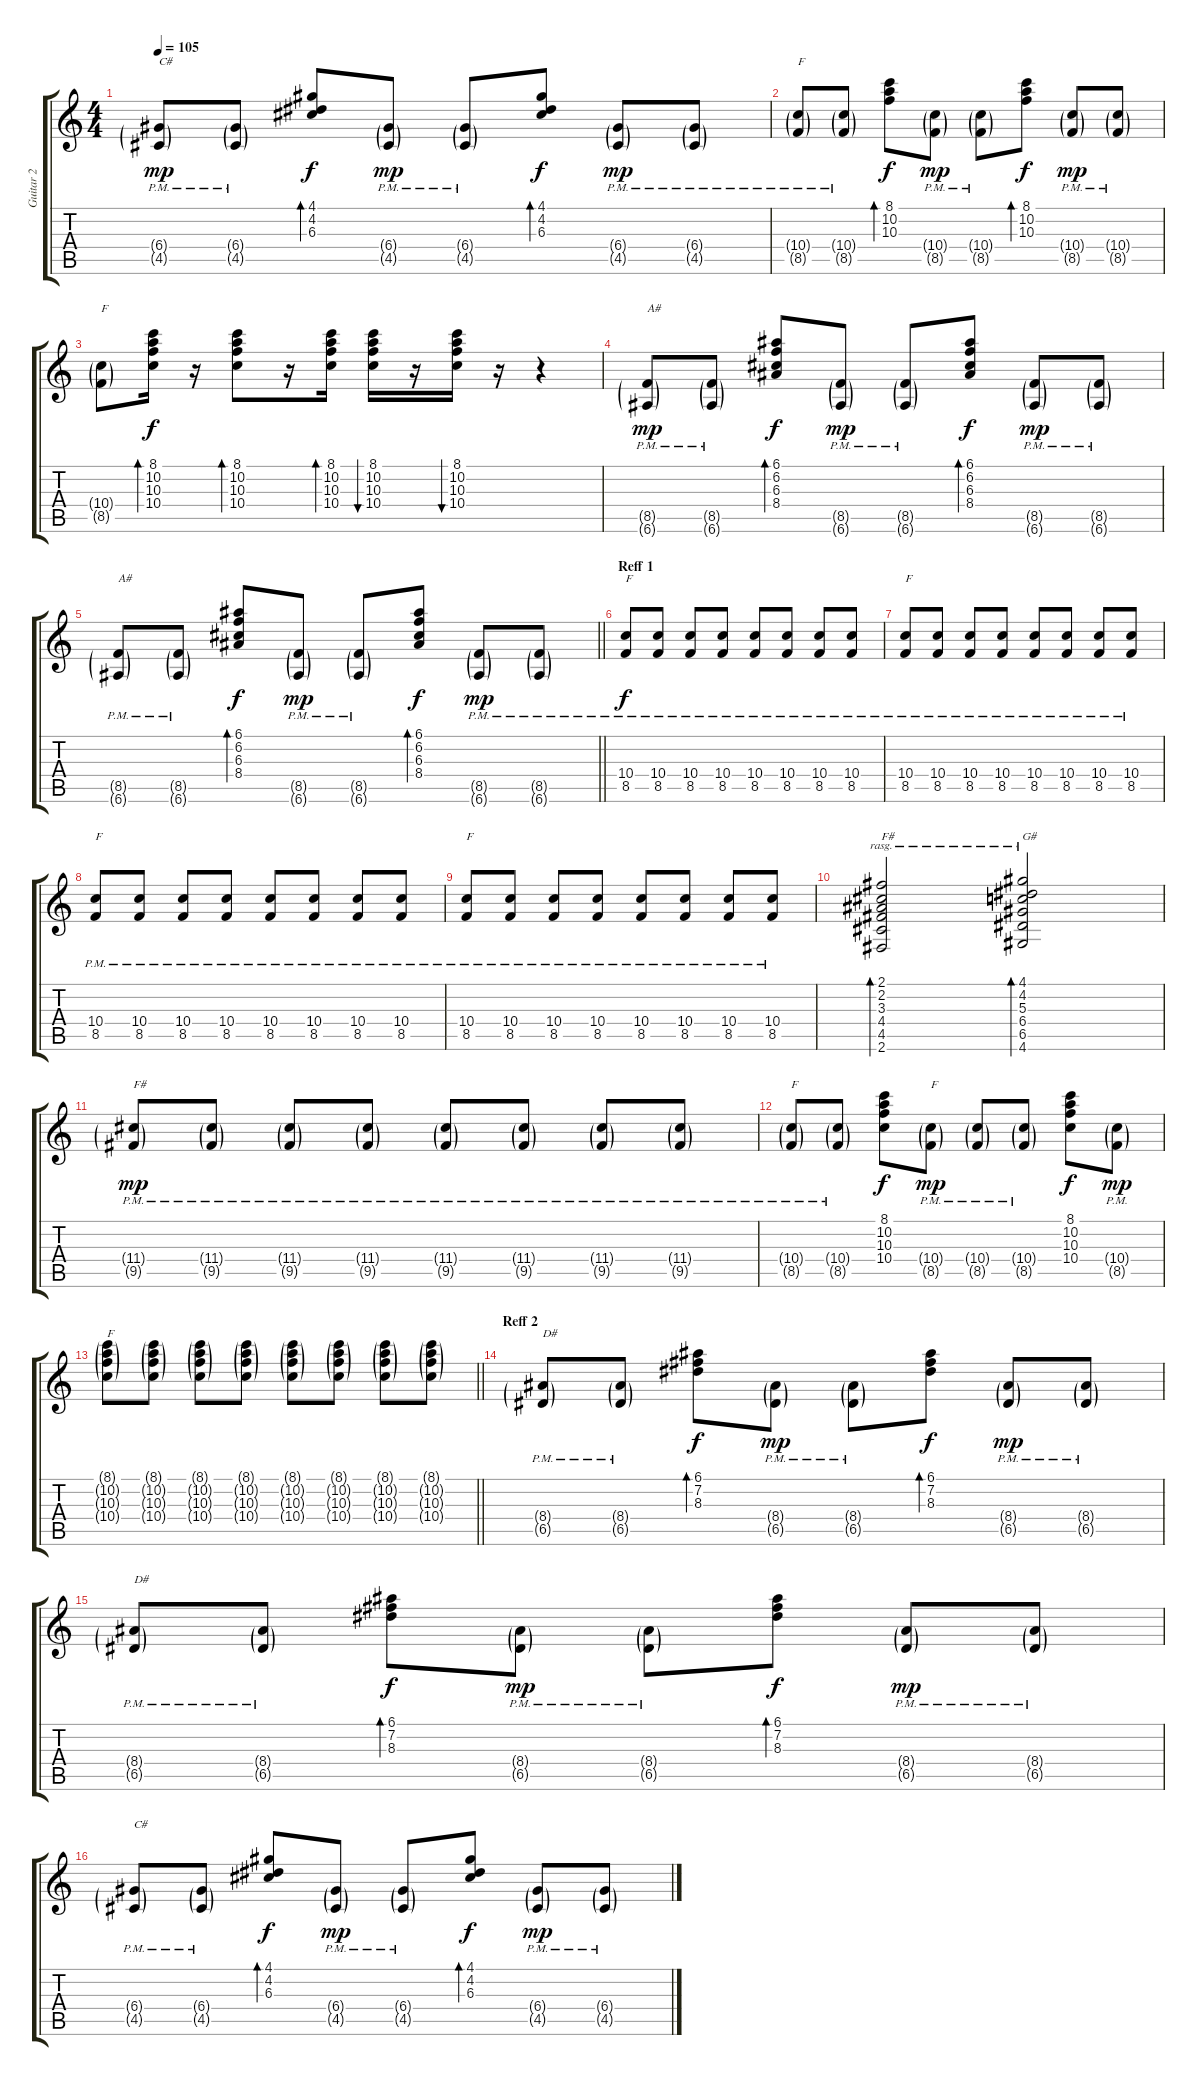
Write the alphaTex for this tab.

\track ("Guitar 2" "Guitar 2") {instrument electricguitarclean}
\staff {score tabs}
\tuning (E4 B3 G3 D3 A2 E2) {hide}
\ts (4 4)
\tempo 105
\clef g2
\ks c
(6.4{g pm} 4.5{g pm}).8{txt "C#" dy mp} (6.4{g pm} 4.5{g pm}).8 (4.1 4.2 6.3).8{bd 30 dy f} (6.4{g pm} 4.5{g pm}).8{dy mp} (6.4{g pm} 4.5{g pm}).8 (4.1 4.2 6.3).8{bd 30 dy f} (6.4{g pm} 4.5{g pm}).8{dy mp} (6.4{g pm} 4.5{g pm}).8 |
(10.4{g pm} 8.5{g pm}).8{txt "F"} (10.4{g pm} 8.5{g pm}).8 (8.1 10.2 10.3).8{bd 30 dy f} (10.4{g pm} 8.5{g pm}).8{dy mp} (10.4{g pm} 8.5{g pm}).8 (8.1 10.2 10.3).8{bd 30 dy f} (10.4{g pm} 8.5{g pm}).8{dy mp} (10.4{g pm} 8.5{g pm}).8 |
(10.4{g} 8.5{g}).8{txt "F"} (8.1 10.2 10.3 10.4).16{bd 30 dy f} r.16 (8.1 10.2 10.3 10.4).8{bd 30} r.16 (8.1 10.2 10.3 10.4).16{bd 30} (8.1 10.2 10.3 10.4).16{bu 30} r.16 (8.1 10.2 10.3 10.4).16{bu 30} r.16 r.4 |
(8.5{g pm} 6.6{g pm}).8{txt "A#" dy mp} (8.5{g pm} 6.6{g pm}).8 (6.1 6.2 6.3 8.4).8{bd 30 dy f} (8.5{g pm} 6.6{g pm}).8{dy mp} (8.5{g pm} 6.6{g pm}).8 (6.1 6.2 6.3 8.4).8{bd 30 dy f} (8.5{g pm} 6.6{g pm}).8{dy mp} (8.5{g pm} 6.6{g pm}).8 |
\barLineRight lightlight
(8.5{g pm} 6.6{g pm}).8{txt "A#"} (8.5{g pm} 6.6{g pm}).8 (6.1 6.2 6.3 8.4).8{bd 30 dy f} (8.5{g pm} 6.6{g pm}).8{dy mp} (8.5{g pm} 6.6{g pm}).8 (6.1 6.2 6.3 8.4).8{bd 30 dy f} (8.5{g pm} 6.6{g pm}).8{dy mp} (8.5{g pm} 6.6{g pm}).8 |
\section ("" "Reff 1")
(10.4{pm} 8.5{pm}).8{txt "F" dy f} (10.4{pm} 8.5{pm}).8 (10.4{pm} 8.5{pm}).8 (10.4{pm} 8.5{pm}).8 (10.4{pm} 8.5{pm}).8 (10.4{pm} 8.5{pm}).8 (10.4{pm} 8.5{pm}).8 (10.4{pm} 8.5{pm}).8 |
(10.4{pm} 8.5{pm}).8{txt "F"} (10.4{pm} 8.5{pm}).8 (10.4{pm} 8.5{pm}).8 (10.4{pm} 8.5{pm}).8 (10.4{pm} 8.5{pm}).8 (10.4{pm} 8.5{pm}).8 (10.4{pm} 8.5{pm}).8 (10.4{pm} 8.5{pm}).8 |
(10.4{pm} 8.5{pm}).8{txt "F"} (10.4{pm} 8.5{pm}).8 (10.4{pm} 8.5{pm}).8 (10.4{pm} 8.5{pm}).8 (10.4{pm} 8.5{pm}).8 (10.4{pm} 8.5{pm}).8 (10.4{pm} 8.5{pm}).8 (10.4{pm} 8.5{pm}).8 |
(10.4{pm} 8.5{pm}).8{txt "F"} (10.4{pm} 8.5{pm}).8 (10.4{pm} 8.5{pm}).8 (10.4{pm} 8.5{pm}).8 (10.4{pm} 8.5{pm}).8 (10.4{pm} 8.5{pm}).8 (10.4{pm} 8.5{pm}).8 (10.4{pm} 8.5{pm}).8 |
(2.1 2.2 3.3 4.4 4.5 2.6).2{bd 120 rasg ii txt "F#"} (4.1 4.2 5.3 6.4 6.5 4.6).2{bd 120 rasg ii txt "G#"} |
(11.4{g pm} 9.5{g pm}).8{txt "F#" dy mp} (11.4{g pm} 9.5{g pm}).8 (11.4{g pm} 9.5{g pm}).8 (11.4{g pm} 9.5{g pm}).8 (11.4{g pm} 9.5{g pm}).8 (11.4{g pm} 9.5{g pm}).8 (11.4{g pm} 9.5{g pm}).8 (11.4{g pm} 9.5{g pm}).8 |
(10.4{g pm} 8.5{g pm}).8{txt "F"} (10.4{g pm} 8.5{g pm}).8 (8.1 10.2 10.3 10.4).8{dy f} (10.4{g pm} 8.5{g pm}).8{txt "F" dy mp} (10.4{g pm} 8.5{g pm}).8 (10.4{g pm} 8.5{g pm}).8 (8.1 10.2 10.3 10.4).8{dy f} (10.4{g pm} 8.5{g pm}).8{dy mp} |
\barLineRight lightlight
(8.1{g} 10.2{g} 10.3{g} 10.4{g}).8{txt "F"} (8.1{g} 10.2{g} 10.3{g} 10.4{g}).8 (8.1{g} 10.2{g} 10.3{g} 10.4{g}).8 (8.1{g} 10.2{g} 10.3{g} 10.4{g}).8 (8.1{g} 10.2{g} 10.3{g} 10.4{g}).8 (8.1{g} 10.2{g} 10.3{g} 10.4{g}).8 (8.1{g} 10.2{g} 10.3{g} 10.4{g}).8 (8.1{g} 10.2{g} 10.3{g} 10.4{g}).8 |
\section ("" "Reff 2")
(8.4{g pm} 6.5{g pm}).8{txt "D#"} (8.4{g pm} 6.5{g pm}).8 (6.1 7.2 8.3).8{bd 30 dy f} (8.4{g pm} 6.5{g pm}).8{dy mp} (8.4{g pm} 6.5{g pm}).8 (6.1 7.2 8.3).8{bd 30 dy f} (8.4{g pm} 6.5{g pm}).8{dy mp} (8.4{g pm} 6.5{g pm}).8 |
(8.4{g pm} 6.5{g pm}).8{txt "D#"} (8.4{g pm} 6.5{g pm}).8 (6.1 7.2 8.3).8{bd 30 dy f} (8.4{g pm} 6.5{g pm}).8{dy mp} (8.4{g pm} 6.5{g pm}).8 (6.1 7.2 8.3).8{bd 30 dy f} (8.4{g pm} 6.5{g pm}).8{dy mp} (8.4{g pm} 6.5{g pm}).8 |
(6.4{g pm} 4.5{g pm}).8{txt "C#"} (6.4{g pm} 4.5{g pm}).8 (4.1 4.2 6.3).8{bd 30 dy f} (6.4{g pm} 4.5{g pm}).8{dy mp} (6.4{g pm} 4.5{g pm}).8 (4.1 4.2 6.3).8{bd 30 dy f} (6.4{g pm} 4.5{g pm}).8{dy mp} (6.4{g pm} 4.5{g pm}).8
